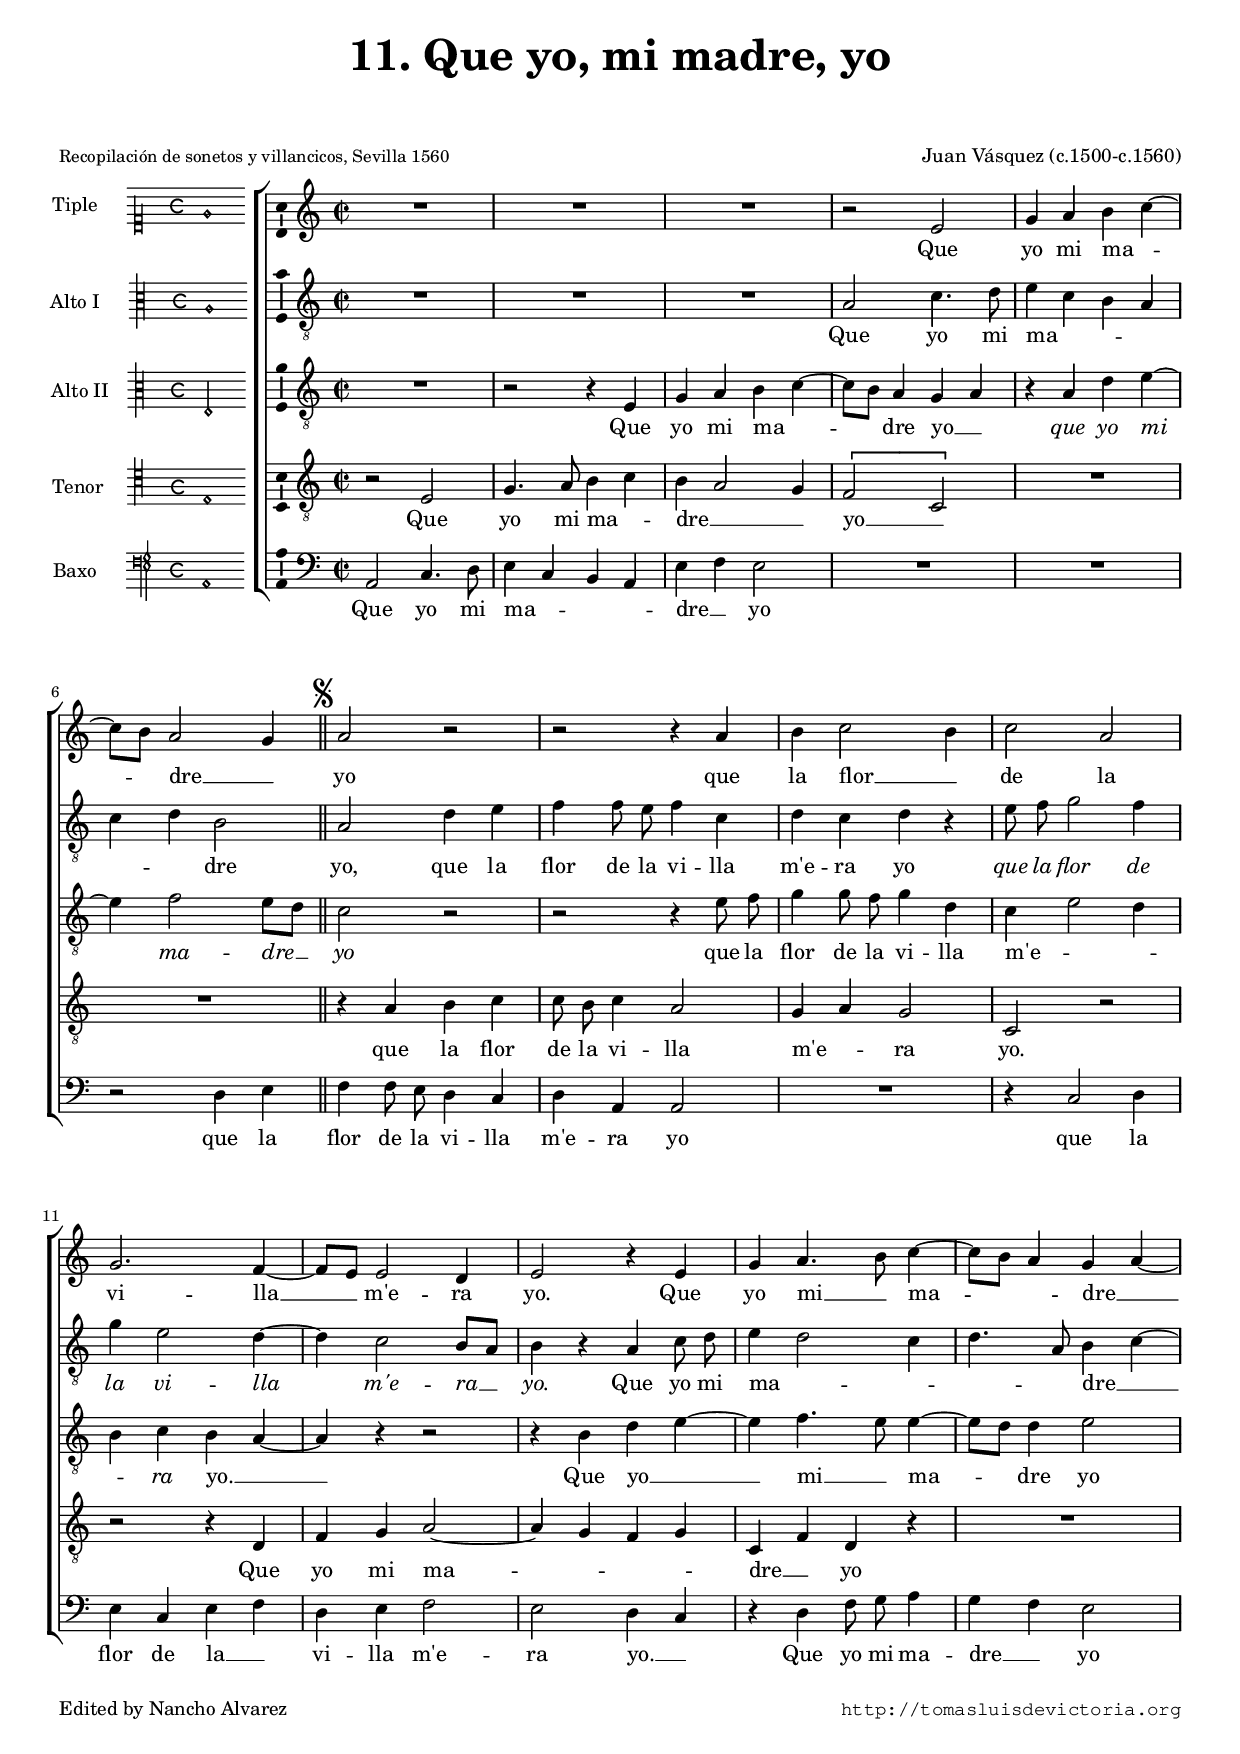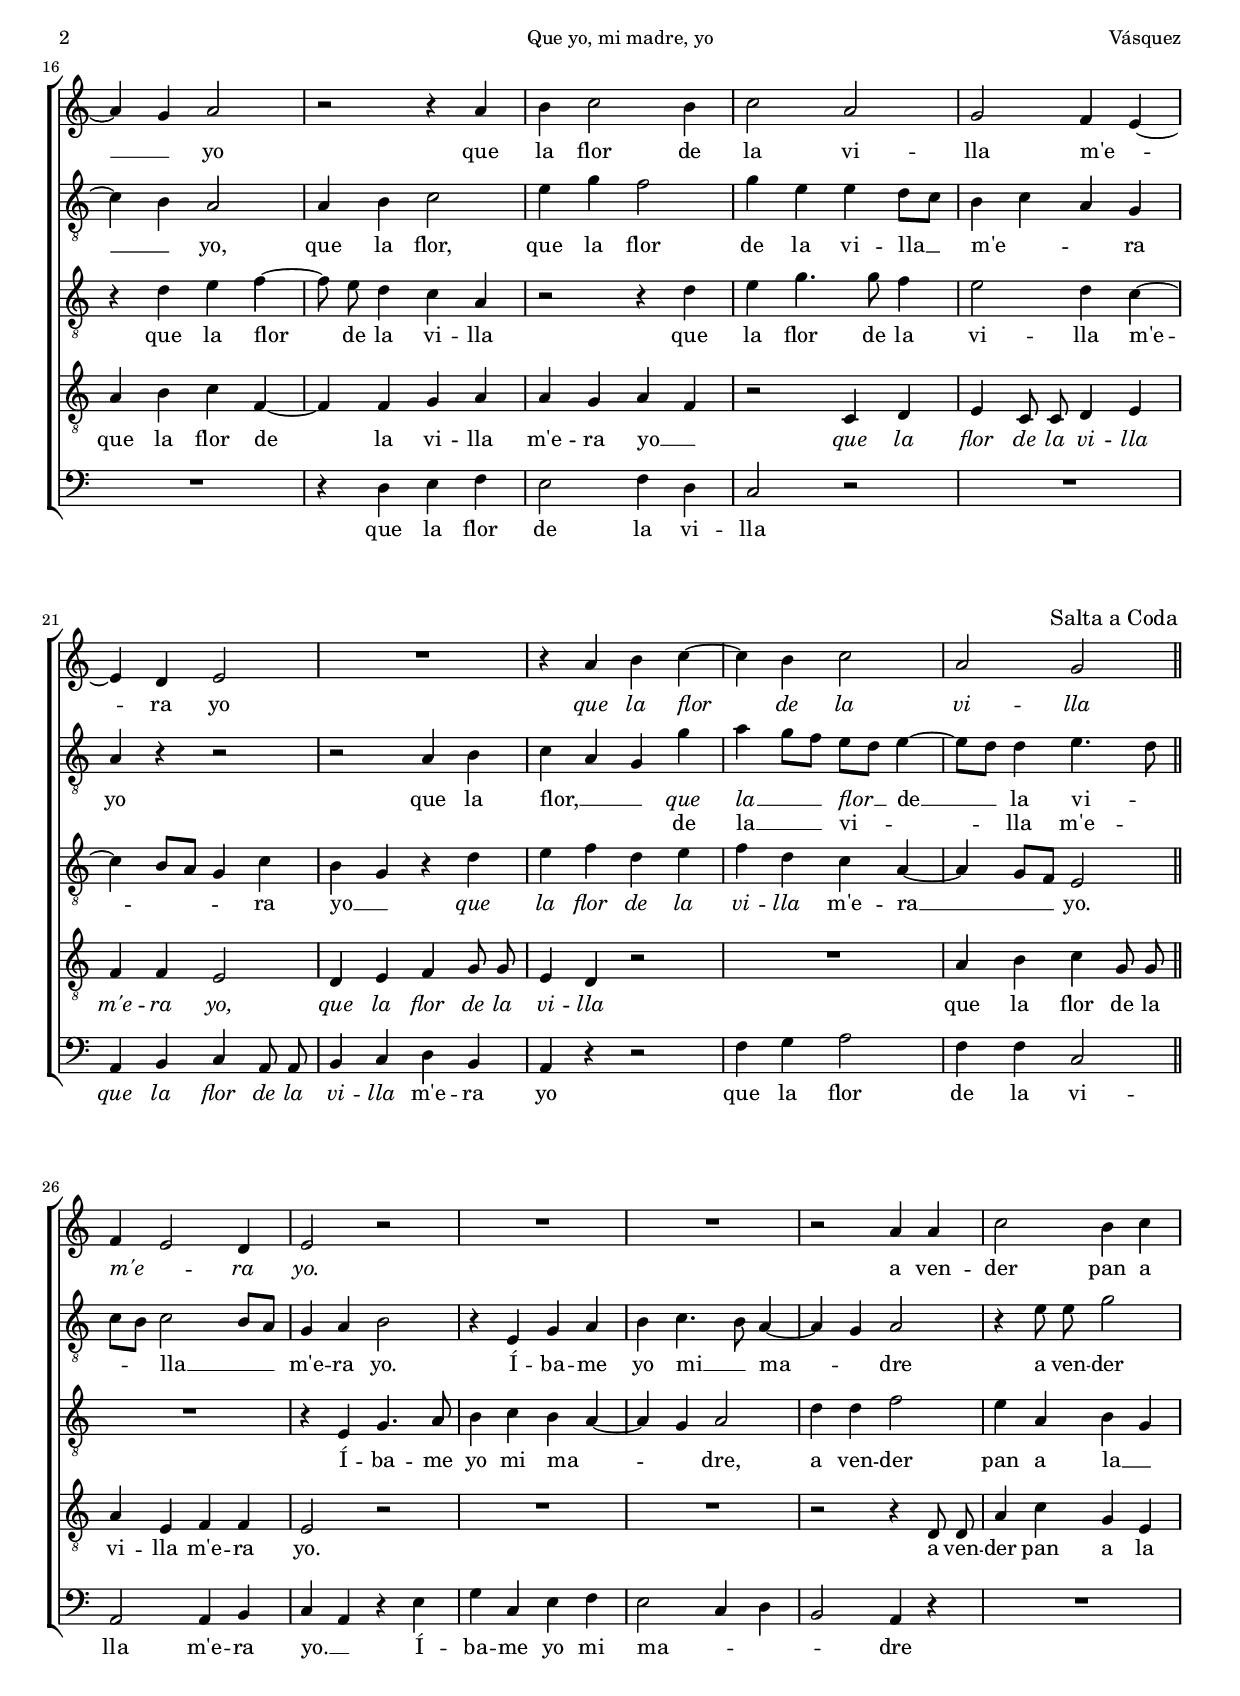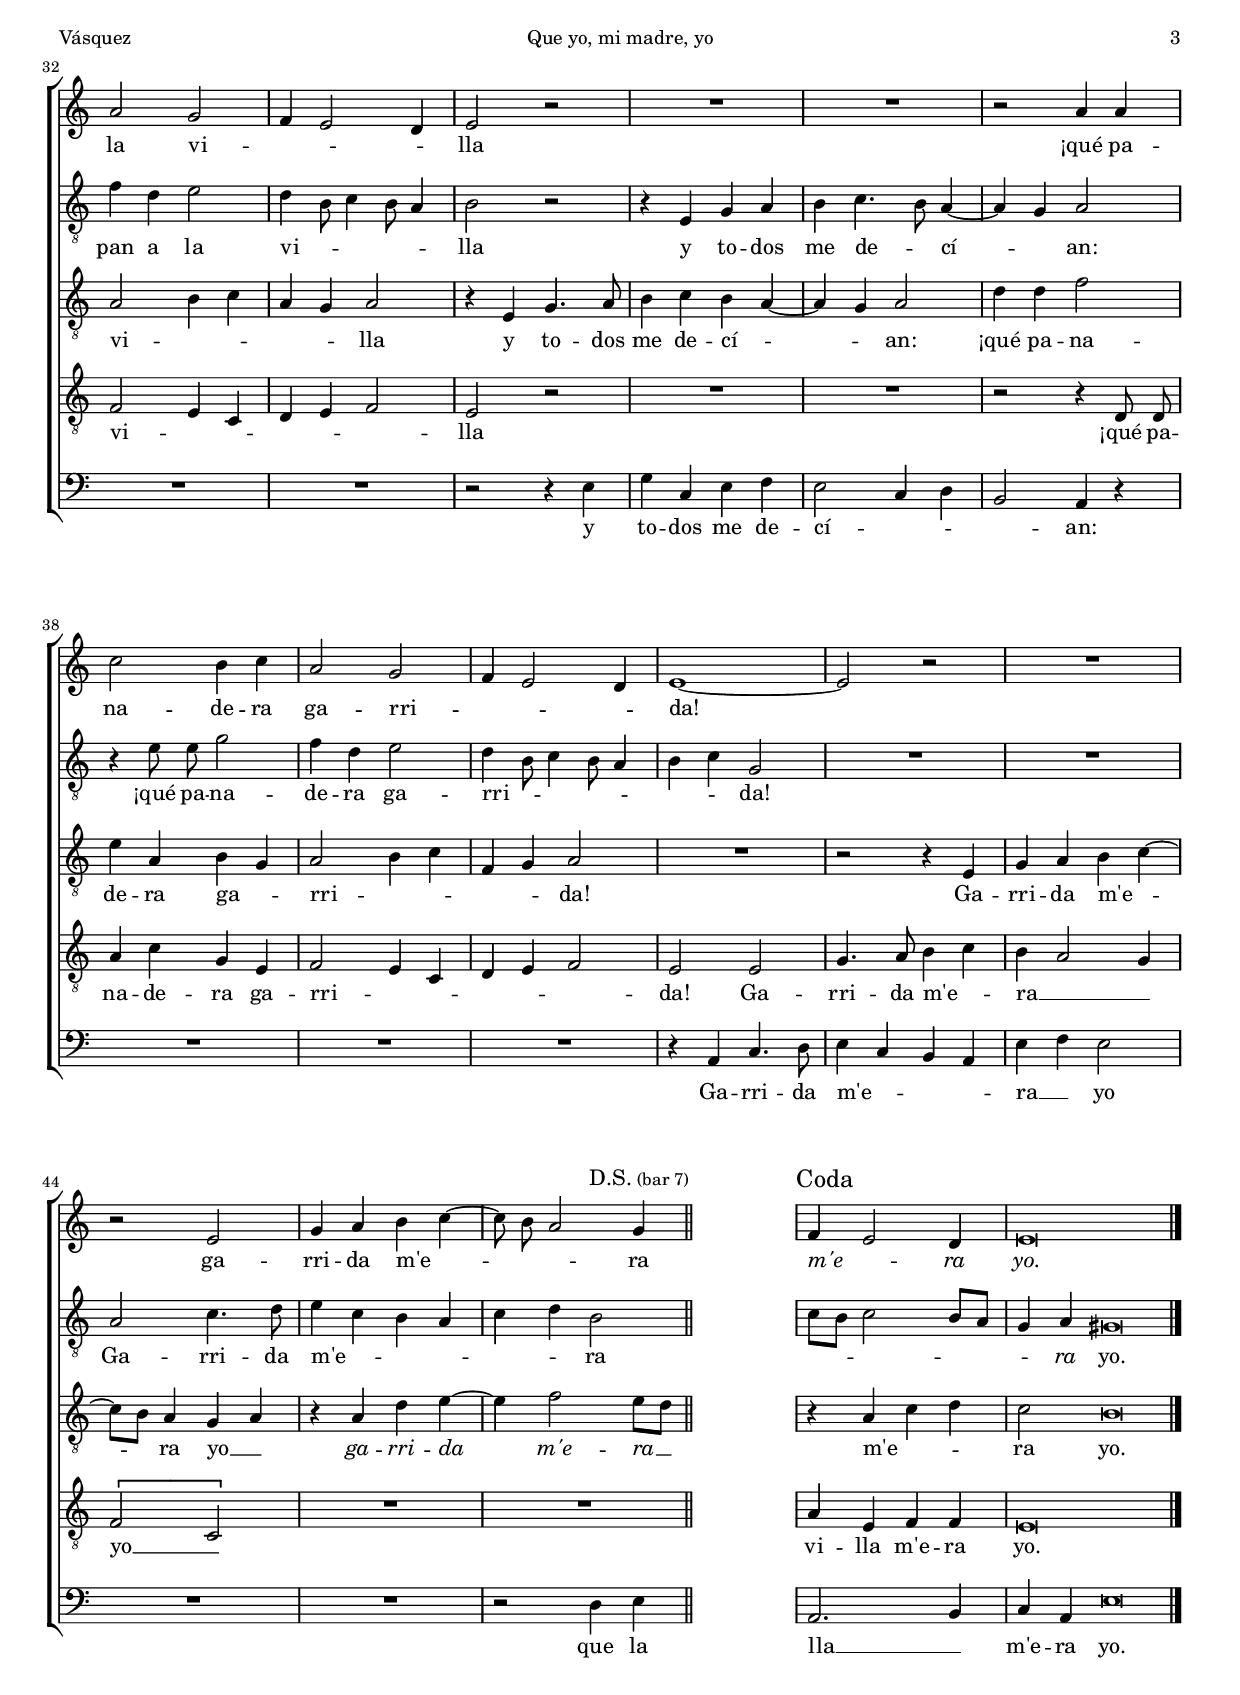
\version "2.18.0"

#(set-default-paper-size "a4")
#(set-global-staff-size 16.8)
#(ly:set-option 'point-and-click #f)
%mobile -s14.5 -i3.0 -ball

italicas=\override LyricText.font-shape = #'italic
rectas=\override LyricText.font-shape = #'upright
ss=\once \set suggestAccidentals = ##t
incipitwidth = 20
mtempo={\tempo 4 = 100}
mtempob={\tempo 4 = 50}

htitle="Que yo, mi madre, yo"
hcomposer="Vásquez"

\header {
	title=\markup{\fontsize #3 "11. Que yo, mi madre, yo"}
	%subtitle=\markup{""}
	subsubtitle=\markup{\null \vspace #2 }
        composer = \markup{"Juan Vásquez (c.1500-c.1560)"}
        pdfauthor=\composer
        %opus="(-)"
	poet=\markup{\smaller "Recopilación de sonetos y villancicos, Sevilla 1560"} 
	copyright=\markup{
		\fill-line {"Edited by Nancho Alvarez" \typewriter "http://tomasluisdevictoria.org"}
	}
%	tagline=""
}

global={\key c \major \time 2/2
        \skip 1*46 \bar "||"
        \stopStaff
        s1
        \startStaff
        \skip 1*2 \bar "|."
}


cantus=\relative c'{
	R1*3
	r2 e
	g4 a b c ~
	c8[ b] a2 g4 % \ss gis ?
	\bar "||"
	\mark \markup{\smaller \musicglyph #"scripts.segno" }
	%s4*0^\segno
	a2 r
	r2 r4 a
	b c2 b4
	c2 a
	g2. f4 ~
	f8[ e] e2 d4
	e2 r4 e
	g4 a4. b8 c4 ~
	c8[ b] a4 g a ~
	a g a2
	r2 r4 a
	b c2 b4
	c2 a
	g f4 e ~
	e d e2
	R1
	r4 a b c ~
	c4 b c2
	a2 g
	\override Score.RehearsalMark.padding = #2
	\once \override Score.RehearsalMark.self-alignment-X=#right
	\once \override Score.RehearsalMark.break-visibility = #end-of-line-visible
	\mark \markup{\fontsize #-1 "Salta a Coda"}
	\bar "||"
	\break
	f4 e2 d4
	e2 r
	R1*2
	r2 a4 a
	c2 b4 c
	a2 g
	f4 e2 d4
	e2 r
	R1*2
	r2 a4 a
	c2 b4 c
	a2 g
	f4 e2 d4
	e1 ~
	e2 r
	R1
	r2 e
	g4 a b c ~
	c8 b a2 g4 % \ss gis ?
	\override Score.RehearsalMark.self-alignment-X=#right
	\mark \markup{\smaller "D.S." \fontsize #-3 "(bar 7)"}
	s1
	\override Score.RehearsalMark.self-alignment-X=#left
	\mark \markup{"Coda"}
	f4 e2 d4
	e\breve*1/2
}

altus=\relative c'{
	R1*3
	a2 c4. d8
	e4 c b a
	c d b2
	a d4 e
	f f8 e f4 c
	d c d r
	e8 f g2 f4
	g e2 d4 ~
	d4 c2 b8[ a]
	b4 r a c8 d
	e4 d2 c4
	d4. a8 b4 c ~
	c b a2
	a4 b c2
	e4 g f2
	g4 e e d8[ c]
	b4 c a g
	a4 r r2
	r2 a4 b
	c a g g'
	a4 g8[ f] e[ d] e4 ~
	e8[ d] d4 e4. d8
	c8[ b] c2 b8[ a]
	g4 a b2
	r4 e, g a
	b c4. b8 a4 ~
	a g a2
	r4 e'8 e g2
	f4 d e2
	d4 b8 c4 b8 a4
	b2 r
	r4 e, g a
	b4 c4. b8 a4 ~
	a g a2
	r4 e'8 e g2
	f4 d e2
	d4 b8 c4 b8 a4
	b4 c g2
	R1*2
	a2 c4. d8
	e4 c b a
	c d b2
	s1
	c8[ b] c2 b8[ a]
	g4 a \mtempob gis\breve*1/4
}

altusdos=\relative c{
	R1
	r2 r4 e
	g a b c ~
	c8[ b] a4 g a
	r a d e ~
	e f2 e8[ d]
	c2 r
	r2 r4 e8 f
	g4 g8 f g4 d
	c e2 d4
	b c b a ~
	a r r2
	r4 b d e ~
	e f4. e8 e4 ~
	e8[ d] d4 e2
	r4 d e f ~
	f8 e d4 c a
	r2 r4 d
	e g4. g8 f4
	e2 d4 c ~
	c4 b8[ a] g4 c
	b4 g r d'
	e f d e
	f4 d c a ~
	a4 g8[ f] e2
	R1
	r4 e g4. a8
	b4 c b a ~
	a g a2
	d4 d f2
	e4 a, b g
	a2 b4 c
	a4 g a2
	r4 e g4. a8
	b4 c b a ~
	a4 g a2
	d4 d f2
	e4 a, b g
	a2 b4 c
	f,4 g a2
	R1
	r2 r4 e
	g a b c ~
	c8[ b] a4 g a
	r4 a d e ~
	e f2 e8[ d]
	s1
	r4 a c d
	c2 b\breve*1/4
}

tenor=\relative c{
	r2 e
	g4. a8 b4 c
	b a2 g4
	\[f2 c\]
	R1*2
	r4 a' b c
	c8 b c4 a2
	g4 a g2
	c,2 r
	r2 r4 d
	f4 g a2 ~
	a4 g f g
	c,4 f d r
	R1
	a'4 b c f, ~
	f f g a
	a g a f
	r2 c4 d
	e c8 c d4 e
	f f e2
	d4 e f g8 g
	e4 d r2
	R1
	a'4 b c g8 g
	a4 e f f
	e2 r
	R1*2
	r2 r4 d8 d
	a'4 c g e
	f2 e4 c
	d e f2
	e r
	R1*2
	r2 r4 d8 d
	a'4 c g e
	f2 e4 c
	d e f2
	e e
	g4. a8 b4 c
	b a2 g4
	\[f2 c\]
	R1*2
	s1
	a'4 e f f
	e\breve*1/2
}

bassus=\relative c{
	a2 c4. d8
	e4 c b a
	e' f e2
	R1*2
	r2 d4 e
	f4 f8 e d4 c
	d4 a a2
	R1
	r4 c2 d4
	e4 c e f
	d4 e f2
	e d4 c
	r4 d f8 g a4
	g f e2
	R1
	r4 d e f
	e2 f4 d
	c2 r
	R1
	a4 b c a8 a
	b4 c d b
	a4 r r2
	f'4 g a2
	f4 f c2
	a2 a4 b
	c a r e'
	g c, e f
	e2 c4 d
	b2 a4 r
	R1*3
	r2 r4 e'
	g c, e f
	e2 c4 d
	b2 a4 r
	R1*3
	r4 a c4. d8 
	e4 c b4 a
	e'4 f e2
	R1*2
	r2 d4 e
	s1
	a,2. b4
	c4 a e'\breve*1/4
}

textocantus=\lyricmode{
Que yo mi ma -- _ dre __ _ yo
que la flor __ _ de la vi -- lla __ m'e -- ra yo.
Que yo mi __ _ ma -- _ dre __ _ _ yo
que la flor de la vi -- lla m'e -- _ ra yo
\italicas
que la flor de la vi -- lla m'e -- _ ra yo.
\rectas
a ven -- der pan a la vi -- _ _ _ lla
¡qué pa -- na -- de -- ra ga -- rri -- _ _ _ da!
ga -- rri -- da m'e -- _ _ _ ra
\italicas
m'e -- _ ra yo.
}

textoaltus=\lyricmode{
Que yo mi ma -- _ _ _ _ _ dre yo,
que la flor de la vi -- lla m'e -- ra yo
\italicas
que la flor de la vi -- lla m'e -- ra __ yo.
\rectas
Que yo mi ma -- _ _ _ _ dre __ _ _ yo,
que la flor,
que la flor de la vi -- lla __ m'e -- _ _ ra yo
que la flor, __ _ _ 
\italicas que la __ _ flor __
\rectas de __ la vi -- _ _ lla __ _ 
m'e -- ra yo.
Í -- ba -- me yo mi __ _ ma -- _ dre % Ivame
a ven -- der pan a la vi -- _ _ _ _ lla
y to -- dos me de -- _ cí -- _ an: % i todos me dezian
¡qué pa -- na -- de -- ra
ga -- rri -- _ _ _ _ _ _ da!
Ga -- rri -- da m'e -- _ _ _ _ _ ra
"  " -- _ _ _ \italicas ra \rectas yo. % ra _
}
textoaltusb=\lyricmode{
_ _ _ _ _ _ _ _ _ _ _ _ _ _ _ _ _ _ _ 
_ _ _ _ _ _ _ _ _ _ _ _ _ _ _ _ _ _ _ 
_ _ _ _ _ _ _ _ _ _ _ _ _ _ _ _ _ _ _ 
_ _ _ _ _ _
de la __ _ vi -- _ lla m'e -- "  "
}

textoaltusdos=\lyricmode{
Que yo mi ma -- _ dre yo __ _
\italicas
que yo mi ma -- dre __ yo
\rectas
que la flor de la vi -- lla m'e -- _ _ _
\italicas ra \rectas yo. __ _ % ra _
Que yo __ _ mi __ _ ma -- dre yo
que la flor de la vi -- lla
que la flor de la vi -- lla m'e -- _ _ ra yo __ _
\italicas
que la flor de la vi -- lla
\rectas
m'e -- ra __ _ yo.
Í -- ba -- me yo mi ma -- _ _ dre,
a ven -- der pan a la __ _ vi -- _ _ _ _ lla
y to -- dos me de -- cí -- _ _ an:
¡qué pa -- na -- de -- ra ga -- _ rri -- _ _ _ _ da!
Ga -- rri -- da m'e -- _ ra yo __ _
\italicas
ga -- rri -- da m'e -- ra __ \rectas
m'e -- _ _ ra yo.
}

textotenor=\lyricmode{
Que yo mi ma -- _ dre __ _ _ yo __ _
que la flor de la vi -- lla m'e -- _ ra yo.
Que yo mi ma -- _ _ _ dre __ _ yo
que la flor de la vi -- lla m'e -- ra yo __ _ 
\italicas
que la flor de la vi -- lla m'e -- ra yo,
que la flor de la vi -- lla
\rectas
que la flor de la vi -- lla m'e -- ra yo.
a ven -- der pan a la vi -- _ _ _ _ _ lla
¡qué pa -- na -- de -- ra ga -- rri -- _ _ _ _ _ da!
Ga -- rri -- da m'e -- _ ra __ _ _ yo __ _
vi -- lla m'e -- ra yo.
}

textobassus=\lyricmode{
Que yo mi ma -- _ _ _ dre __ _ yo
que la flor de la vi -- lla m'e -- ra yo
que la flor de la __ _ vi -- lla m'e -- ra yo. __ _
Que yo mi ma -- dre __ _ yo
que la flor de la vi -- lla
\italicas
que la flor de la vi -- lla \rectas m'e -- ra yo
que la flor de la vi -- lla m'e -- ra yo. __ _ 
Í -- ba -- me yo mi ma -- _ _ _ dre
y to -- dos me de -- cí -- _ _ _ an:
Ga -- rri -- da m'e -- _ _ _ ra __ _ yo
que la
lla __ _ m'e -- ra yo.
}


incipitcantus=\markup{
	\score{
		{ 
		\set Staff.instrumentName="Tiple     "
		\override NoteHead.style = #'neomensural
		\override Staff.TimeSignature.style = #'neomensural
		\cadenzaOn 
		\clef "petrucci-c1"
		\key c \major
		\time 4/4
		e'1
		} 

	\layout { line-width=\incipitwidth indent = 0 }
	}
}

incipitaltus=\markup{
	\score{
		{ 
		\set Staff.instrumentName="Alto I     " 
		\override NoteHead.style = #'neomensural 
		\override Staff.TimeSignature.style = #'neomensural
		\cadenzaOn 
		\clef "petrucci-c3"
		\key c \major
		\time 4/4
                a1 % CSIC a2
		} 
	\layout { line-width=\incipitwidth indent = 0 }
	}
}

incipitaltusdos=\markup{
	\score{
		{ 
		\set Staff.instrumentName="Alto II   " % Quinta Parte
		\override NoteHead.style = #'neomensural
		\override Staff.TimeSignature.style = #'neomensural
		\cadenzaOn 
		\clef "petrucci-c3"
		\key c \major
		\time 4/4
		e2*2
		} 

	\layout { line-width=\incipitwidth indent = 0 }
	}
}


incipittenor=\markup{
	\score{
		{ 
		\set Staff.instrumentName="Tenor    "
		\override NoteHead.style = #'neomensural 
		\override Staff.TimeSignature.style = #'neomensural
		\cadenzaOn 
		\clef "petrucci-c4"
		\key c \major
		\time 4/4
                e1 % CSIC e2
		} 
	\layout { line-width=\incipitwidth indent=0 }
	}
}

incipitbassus=\markup{
	\score{
		{ 
		\set Staff.instrumentName="Baxo     "
		\override NoteHead.style = #'neomensural
		\override Staff.TimeSignature.style = #'neomensural
		\cadenzaOn 
		\clef "petrucci-f4"
		\key c \major
		\time 4/4
                a,1
		} 
	\layout { line-width=\incipitwidth indent = 0 }
	}
}

%\layout {
%       \context {\Voice
%               \remove Ligature_bracket_engraver
%               \consists Mensural_ligature_engraver
%       }
%       line-width=\incipitwidth
%       indent = 0
%}

\score {\transpose c' c'{
\new ChoirStaff<<

	\new Staff <<\global
	\new Voice="v1" {
		\set Staff.instrumentName=\incipitcantus
		\clef "treble"
		\cantus }
	\new Lyrics \lyricsto "v1" {\textocantus }
	>>

	\new Staff <<\global
	\new Voice="v2" {
		\set Staff.instrumentName=\incipitaltus
		\clef "G_8"
		\altus }
	\new Lyrics \lyricsto "v2" {\textoaltus }
	\new Lyrics \lyricsto "v2" {\textoaltusb }
	>>

	\new Staff <<\global
	\new Voice="v5" {
		\set Staff.instrumentName=\incipitaltusdos
		\clef "G_8"
		\altusdos }
	\new Lyrics \lyricsto "v5" {\textoaltusdos }
	>>

	\new Staff <<\global
	\new Voice="v3" {
		\set Staff.instrumentName=\incipittenor
		\clef "G_8"
		\tenor }
	\new Lyrics \lyricsto "v3" {\textotenor }
	>>

	\new Staff <<\global
	\new Voice="v4" {
		\set Staff.instrumentName=\incipitbassus
		\clef "bass"
		\bassus }
	\new Lyrics \lyricsto "v4" {\textobassus }
	>>
	
>>

	} % transpose

\layout{ 
	\context {\Lyrics 
		\override VerticalAxisGroup.staff-affinity = #UP
		\override VerticalAxisGroup.nonstaff-relatedstaff-spacing =
			#'((basic-distance . 0) (minimum-distance . 0) (padding . .6))
		\override LyricText.font-size = #1.2
		\override LyricHyphen.minimum-distance = #0.5
	}
	\context {\Score 
		tempoHideNote = ##t
		\override BarNumber.padding = #2 
	}
	\context {\Voice 
		%melismaBusyProperties = #'()
		autoBeaming = ##f
	}
	\context {\Staff 
                %\RemoveEmptyStaves
                %\override VerticalAxisGroup.remove-first = ##t
		\override VerticalAxisGroup.staff-staff-spacing =
			#'((basic-distance . 11) (minimum-distance . 0) (padding . 1))
		\consists Ambitus_engraver 
		\override LigatureBracket.padding = #1
	}
}

%\midi { \mtempo }

}


\paper{
	evenHeaderMarkup=\markup  \fill-line { \fromproperty #'page:page-number-string \htitle \hcomposer }
	oddHeaderMarkup= \markup  \fill-line { \on-the-fly #not-first-page \hcomposer \on-the-fly #not-first-page \htitle \on-the-fly #not-first-page \fromproperty #'page:page-number-string }
	%system-count=20
	%page-count = 8
	systems-per-page = 3
	ragged-last-bottom = ##f
	indent=3.5\cm
	system-system-spacing =
	#'((basic-distance . 20) (minimum-distance . 0) (padding . 5))
	top-system-spacing = % header
	#'((basic-distance . 9) (minimum-distance . 0) (padding . 0))
	last-bottom-spacing = % footer
	#'((basic-distance . 13) (minimum-distance . 0) (padding . 0))
	markup-system-spacing.padding = #1.5
}
